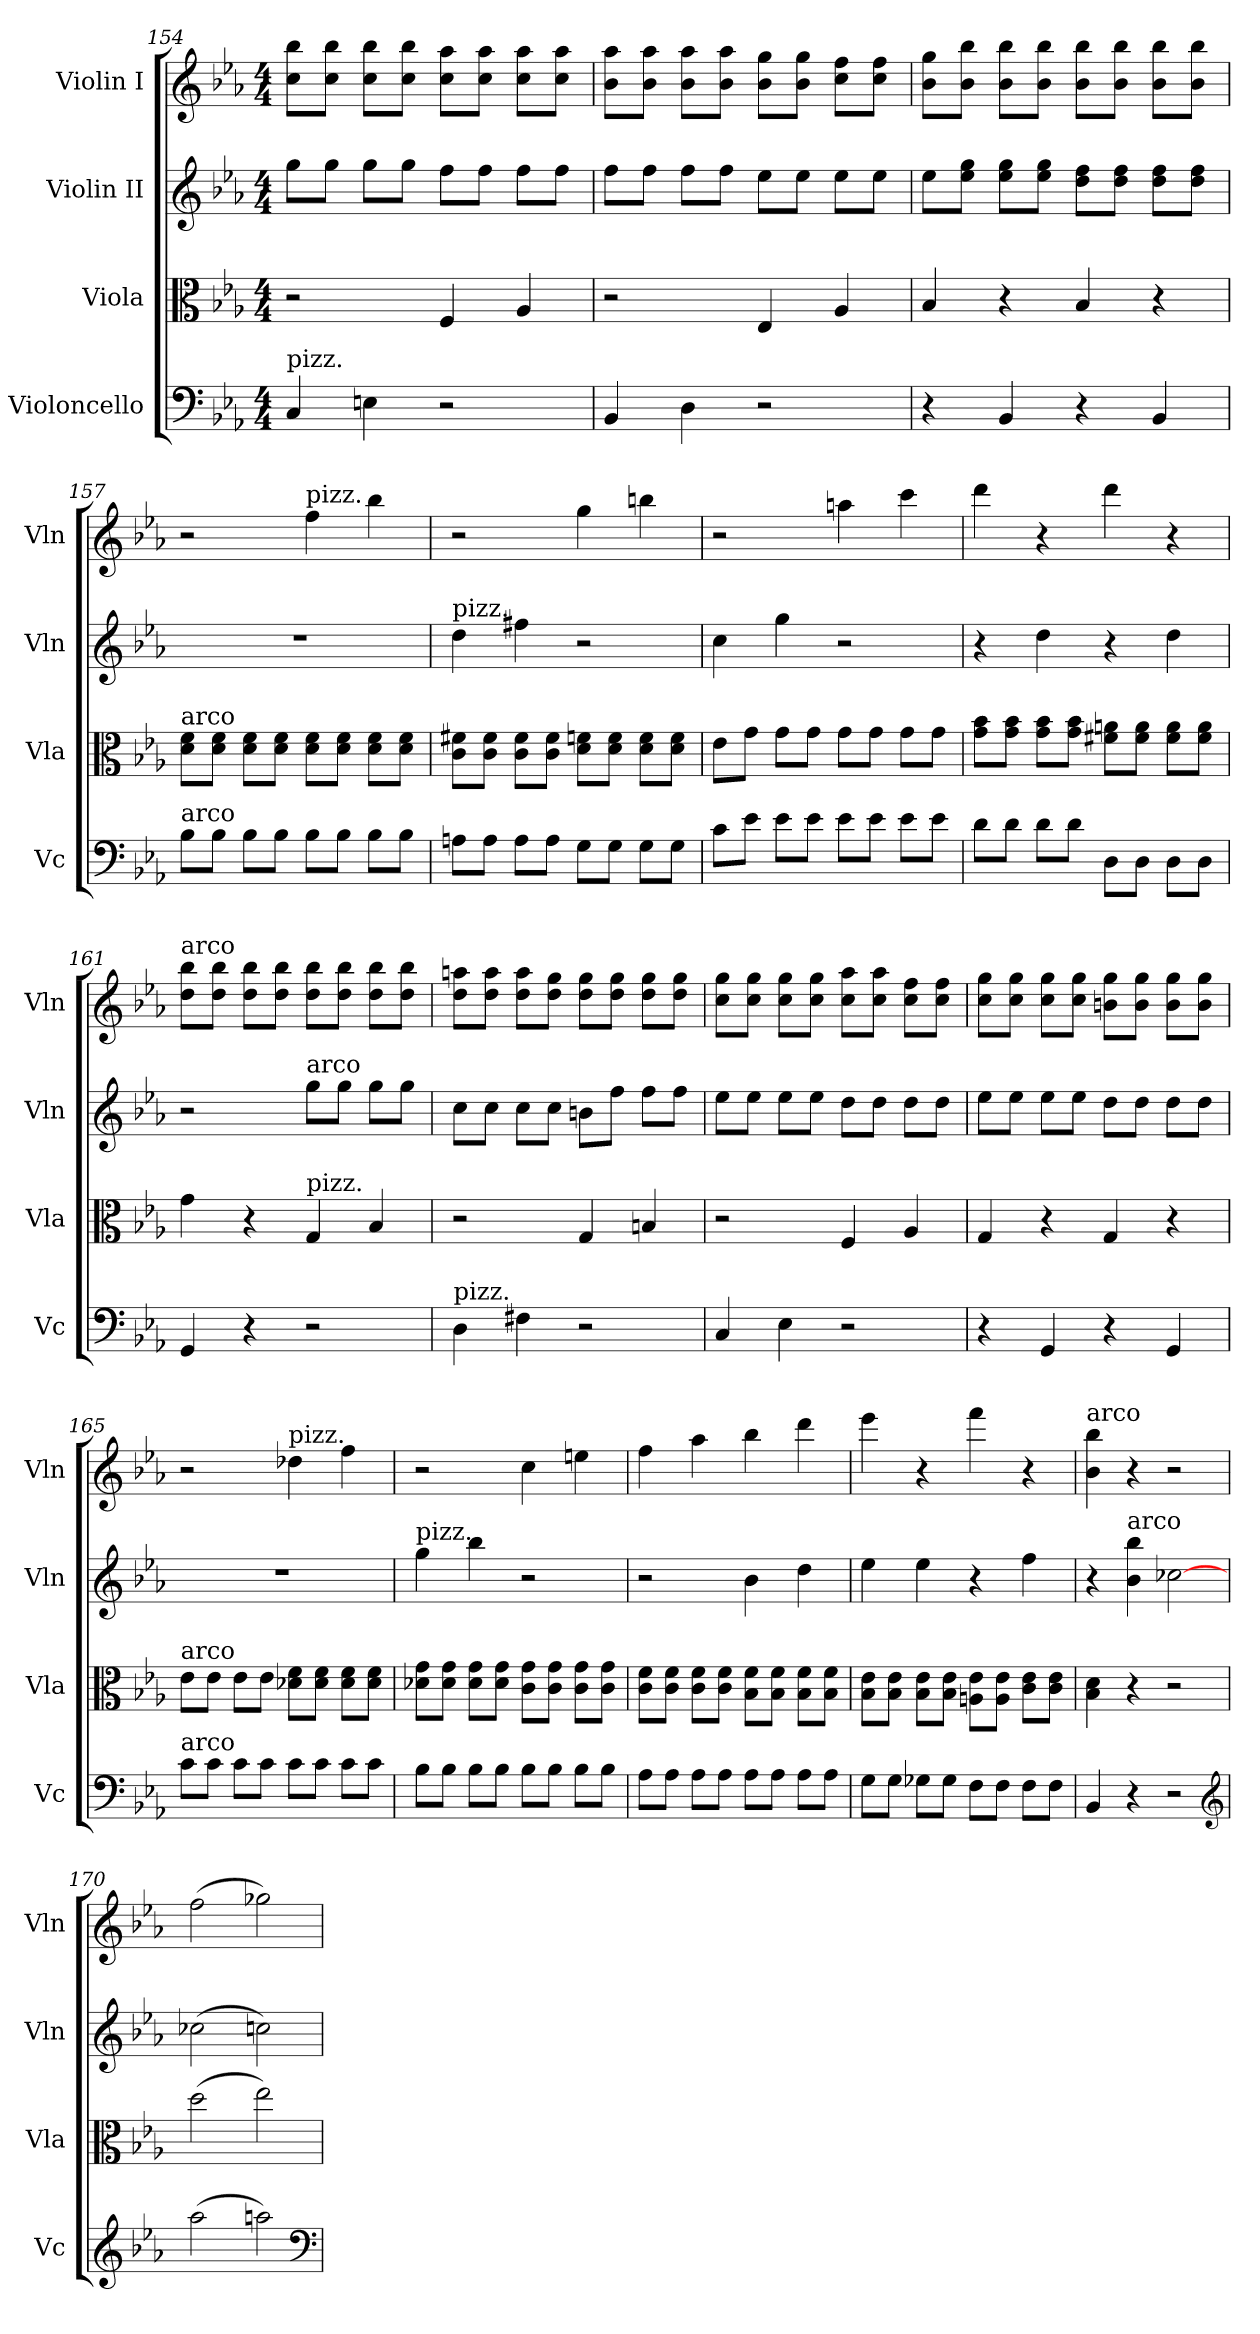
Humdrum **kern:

**kern	**kern	**kern	**kern
*part4	*part3	*part2	*part1
*staff4	*staff3	*staff2	*staff1
*I"Violoncello	*I"Viola	*I"Violin II	*I"Violin I
*I'Vc	*I'Vla	*I'Vln	*I'Vln
*clefF4	*clefC3	*clefG2	*clefG2
*k[b-e-a-]	*k[b-e-a-]	*k[b-e-a-]	*k[b-e-a-]
*E-:	*E-:	*E-:	*E-:
*M4/4	*M4/4	*M4/4	*M4/4
=154	=154	=154	=154
!LO:TX:a:t=pizz.	!	!	!
4C	2r	8gg\L	8cc\ 8bb-\L
.	.	8gg\J	8cc\ 8bb-\J
4En	.	8gg\L	8cc\ 8bb-\L
.	.	8gg\J	8cc\ 8bb-\J
2r	4F	8ff\L	8cc\ 8aa-\L
.	.	8ff\J	8cc\ 8aa-\J
.	4A-	8ff\L	8cc\ 8aa-\L
.	.	8ff\J	8cc\ 8aa-\J
=155	=155	=155	=155
4BB-	2r	8ff\L	8b-\ 8aa-\L
.	.	8ff\J	8b-\ 8aa-\J
4D	.	8ff\L	8b-\ 8aa-\L
.	.	8ff\J	8b-\ 8aa-\J
2r	4E-	8ee-\L	8b-\ 8gg\L
.	.	8ee-\J	8b-\ 8gg\J
.	4A-	8ee-\L	8cc\ 8ff\L
.	.	8ee-\J	8cc\ 8ff\J
=156	=156	=156	=156
4r	4B-	8ee-\L	8b-\ 8gg\L
.	.	8ee-\ 8gg\J	8b-\ 8bb-\J
4BB-	4r	8ee-\ 8gg\L	8b-\ 8bb-\L
.	.	8ee-\ 8gg\J	8b-\ 8bb-\J
4r	4B-	8dd\ 8ff\L	8b-\ 8bb-\L
.	.	8dd\ 8ff\J	8b-\ 8bb-\J
4BB-	4r	8dd\ 8ff\L	8b-\ 8bb-\L
.	.	8dd\ 8ff\J	8b-\ 8bb-\J
=157	=157	=157	=157
!	!LO:TX:a:t=arco	!	!
!LO:TX:a:t=arco	!	!	!
8B-\L	8d\ 8f\L	1r	2r
8B-\J	8d\ 8f\J	.	.
8B-\L	8d\ 8f\L	.	.
8B-\J	8d\ 8f\J	.	.
!	!	!	!LO:TX:a:t=pizz.
8B-\L	8d\ 8f\L	.	4ff
8B-\J	8d\ 8f\J	.	.
8B-\L	8d\ 8f\L	.	4bb-
8B-\J	8d\ 8f\J	.	.
=158	=158	=158	=158
!	!	!LO:TX:a:t=pizz.	!
8An\L	8c\ 8f#X\L	4dd	2r
8A\J	8c\ 8f#\J	.	.
8A\L	8c\ 8f#\L	4ff#X	.
8A\J	8c\ 8f#\J	.	.
8G\L	8d\ 8fn\L	2r	4gg
8G\J	8d\ 8f\J	.	.
8G\L	8d\ 8f\L	.	4bbn
8G\J	8d\ 8f\J	.	.
=159	=159	=159	=159
8c\L	8e-\L	4cc	2r
8e-\J	8g\J	.	.
8e-\L	8g\L	4gg	.
8e-\J	8g\J	.	.
8e-\L	8g\L	2r	4aan
8e-\J	8g\J	.	.
8e-\L	8g\L	.	4ccc
8e-\J	8g\J	.	.
=160	=160	=160	=160
8d\L	8g\ 8b-\L	4r	4ddd
8d\J	8g\ 8b-\J	.	.
8d\L	8g\ 8b-\L	4dd	4r
8d\J	8g\ 8b-\J	.	.
8D\L	8f#X\ 8an\L	4r	4ddd
8D\J	8f#\ 8a\J	.	.
8D\L	8f#\ 8a\L	4dd	4r
8D\J	8f#\ 8a\J	.	.
=161	=161	=161	=161
!	!	!	!LO:TX:a:t=arco
4GG	4g	2r	8dd\ 8bb-\L
.	.	.	8dd\ 8bb-\J
4r	4r	.	8dd\ 8bb-\L
.	.	.	8dd\ 8bb-\J
!	!	!LO:TX:a:t=arco	!
!	!LO:TX:a:t=pizz.	!	!
2r	4G	8gg\L	8dd\ 8bb-\L
.	.	8gg\J	8dd\ 8bb-\J
.	4B-	8gg\L	8dd\ 8bb-\L
.	.	8gg\J	8dd\ 8bb-\J
=162	=162	=162	=162
!LO:TX:a:t=pizz.	!	!	!
4D	2r	8cc\L	8dd\ 8aan\L
.	.	8cc\J	8dd\ 8aa\J
4F#X	.	8cc\L	8dd\ 8aa\L
.	.	8cc\J	8dd\ 8gg\J
2r	4G	8bn\L	8dd\ 8gg\L
.	.	8ff\J	8dd\ 8gg\J
.	4Bn	8ff\L	8dd\ 8gg\L
.	.	8ff\J	8dd\ 8gg\J
=163	=163	=163	=163
4C	2r	8ee-\L	8cc\ 8gg\L
.	.	8ee-\J	8cc\ 8gg\J
4E-	.	8ee-\L	8cc\ 8gg\L
.	.	8ee-\J	8cc\ 8gg\J
2r	4F	8dd\L	8cc\ 8aa-\L
.	.	8dd\J	8cc\ 8aa-\J
.	4A-	8dd\L	8cc\ 8ff\L
.	.	8dd\J	8cc\ 8ff\J
=164	=164	=164	=164
4r	4G	8ee-\L	8cc\ 8gg\L
.	.	8ee-\J	8cc\ 8gg\J
4GG	4r	8ee-\L	8cc\ 8gg\L
.	.	8ee-\J	8cc\ 8gg\J
4r	4G	8dd\L	8bn\ 8gg\L
.	.	8dd\J	8b\ 8gg\J
4GG	4r	8dd\L	8b\ 8gg\L
.	.	8dd\J	8b\ 8gg\J
=165	=165	=165	=165
!	!LO:TX:a:t=arco	!	!
!LO:TX:a:t=arco	!	!	!
8c\L	8e-\L	1r	2r
8c\J	8e-\J	.	.
8c\L	8e-\L	.	.
8c\J	8e-\J	.	.
!	!	!	!LO:TX:a:t=pizz.
8c\L	8d-X\ 8f\L	.	4dd-X
8c\J	8d-\ 8f\J	.	.
8c\L	8d-\ 8f\L	.	4ff
8c\J	8d-\ 8f\J	.	.
=166	=166	=166	=166
!	!	!LO:TX:a:t=pizz.	!
8B-\L	8d-X\ 8g\L	4gg	2r
8B-\J	8d-\ 8g\J	.	.
8B-\L	8d-\ 8g\L	4bb-	.
8B-\J	8d-\ 8g\J	.	.
8B-\L	8c\ 8g\L	2r	4cc
8B-\J	8c\ 8g\J	.	.
8B-\L	8c\ 8g\L	.	4een
8B-\J	8c\ 8g\J	.	.
=167	=167	=167	=167
8A-\L	8c\ 8f\L	2r	4ff
8A-\J	8c\ 8f\J	.	.
8A-\L	8c\ 8f\L	.	4aa-
8A-\J	8c\ 8f\J	.	.
8A-\L	8B-\ 8f\L	4b-	4bb-
8A-\J	8B-\ 8f\J	.	.
8A-\L	8B-\ 8f\L	4dd	4ddd
8A-\J	8B-\ 8f\J	.	.
=168	=168	=168	=168
8G\L	8B-\ 8e-\L	4ee-	4eee-
8G\J	8B-\ 8e-\J	.	.
8G-X\L	8B-\ 8e-\L	4ee-	4r
8G-\J	8B-\ 8e-\J	.	.
8F\L	8An\ 8e-\L	4r	4fff
8F\J	8A\ 8e-\J	.	.
8F\L	8c\ 8e-\L	4ff	4r
8F\J	8c\ 8e-\J	.	.
=169	=169	=169	=169
!	!	!	!LO:TX:a:t=arco
4BB-	4B- 4d	4r	4b- 4bb-
!	!	!LO:TX:a:t=arco	!
4r	4r	4b- 4bb-	4r
2r	2r	[2cc-X	2r
*clefG2	*	*	*
=170	=170	=170	=170
(2aa-	(2dd	(2cc-X	(2ff
2aan)	2ee-)	2ccn)	2gg-X)
*clefF4	*	*	*
=	=	=	=
*-	*-	*-	*-
